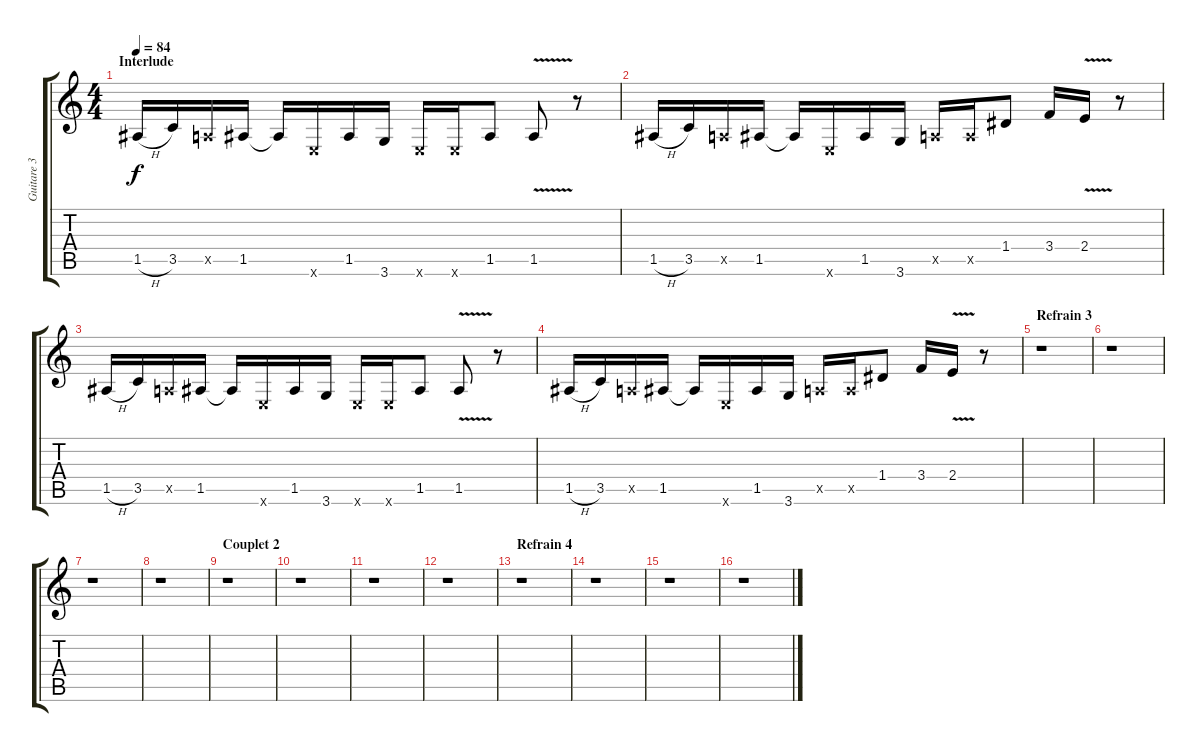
\track ("Guitare 3" "Guitare 3") {instrument distortionguitar}
\staff {score tabs}
\tuning (E4 B3 G3 D3 A2 E2) {hide}
\ts (4 4)
\section ("" "Interlude")
\tempo 84
\clef g2
\ks c
1.5{h}.16{dy f} 3.5.16 0.5{x}.16 1.5.16 1.5{t}.16 0.6{x}.16 1.5.16 3.6.16 0.6{x}.16 0.6{x}.16 1.5.8 1.5{v}.8 r.8 |
1.5{h}.16 3.5.16 0.5{x}.16 1.5.16 1.5{t}.16 0.6{x}.16 1.5.16 3.6.16 0.5{x}.16 0.5{x}.16 1.4.8 3.4.16 2.4{v}.16 r.8 |
1.5{h}.16 3.5.16 0.5{x}.16 1.5.16 1.5{t}.16 0.6{x}.16 1.5.16 3.6.16 0.6{x}.16 0.6{x}.16 1.5.8 1.5{v}.8 r.8 |
1.5{h}.16 3.5.16 0.5{x}.16 1.5.16 1.5{t}.16 0.6{x}.16 1.5.16 3.6.16 0.5{x}.16 0.5{x}.16 1.4.8 3.4.16 2.4{v}.16 r.8 |
\section ("" "Refrain 3")
r.1 |
r.1 |
r.1 |
r.1 |
\section ("" "Couplet 2")
r.1 |
r.1 |
r.1 |
r.1 |
\section ("" "Refrain 4")
r.1 |
r.1 |
r.1 |
r.1
